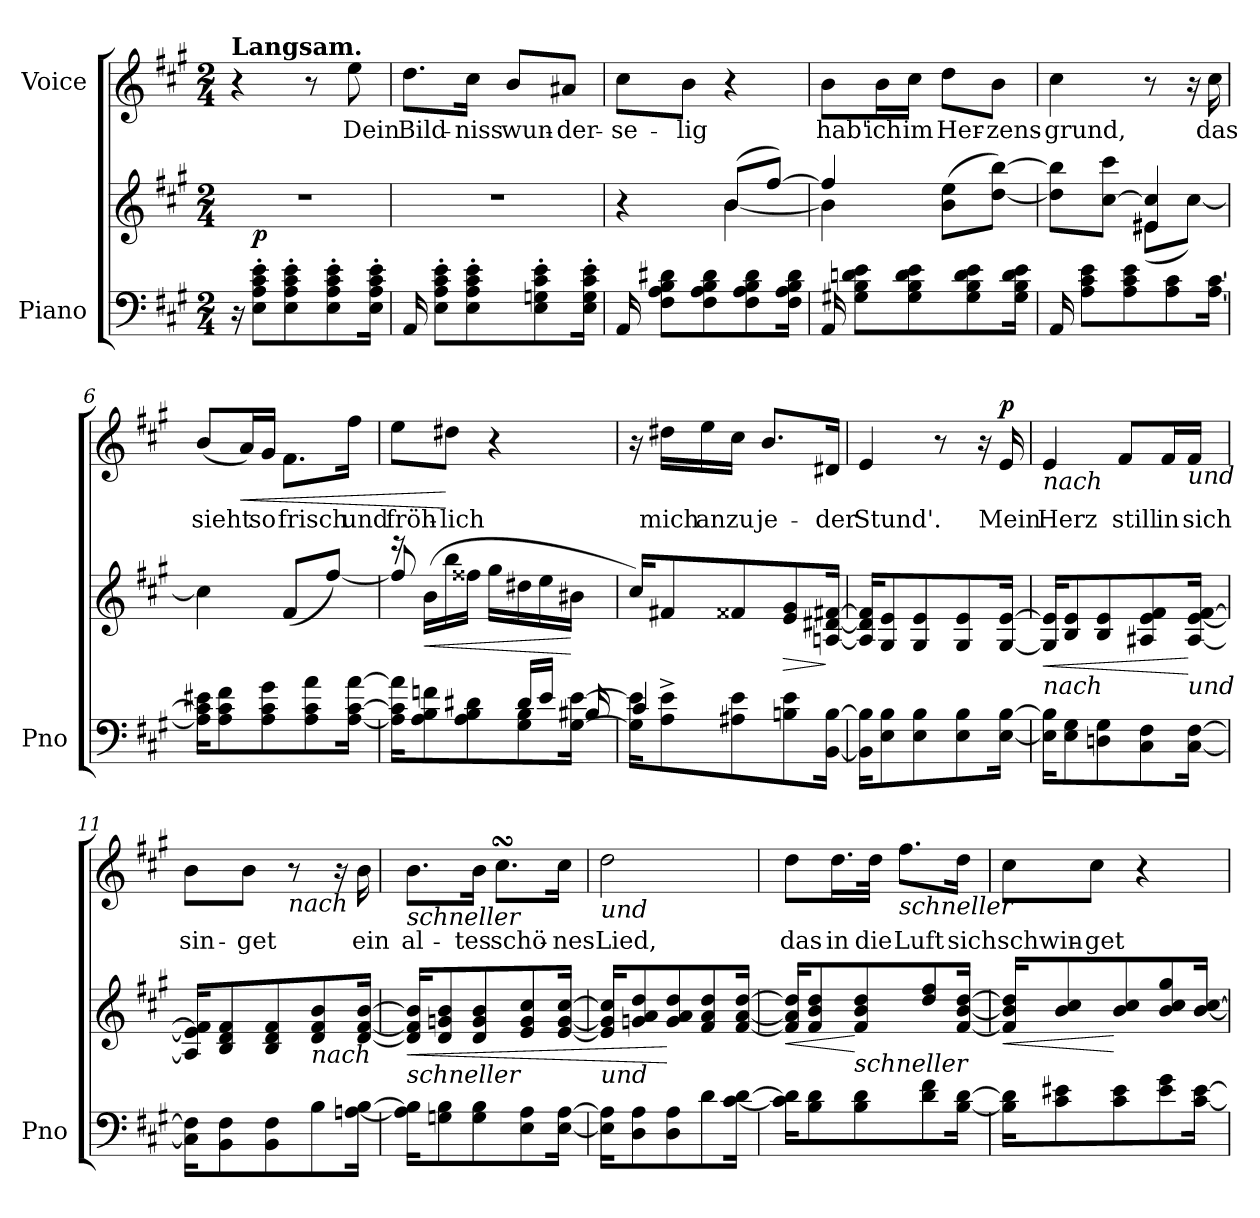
**kern	**kern	**dynam	**kern	**text	**dynam
*part2	*part2	*part2	*part1	*part1	*part1
*staff3	*staff2	*staff2/3	*staff1	*staff1	*staff1
*I"Piano	*	*	*I"Voice	*	*
*I'Pno	*	*	*	*	*
*clefF4	*clefG2	*	*clefG2	*	*
*k[f#c#g#]	*k[f#c#g#]	*	*k[f#c#g#]	*	*
*M2/4	*M2/4	*	*M2/4	*	*
=1	=1	=1	=1	=1	=1
*	*^	*	*	*	*
!	!	!	!	!LO:TX:a:B:t=Langsam.	!	!
16r	2r	16ryy	.	4r	.	.
!	!	!	!LO:DY:b	!	!	!
8E\' 8A\' 8c#\' 8e\'L	.	4..ryy	p	.	.	.
8E\' 8A\' 8c#\' 8e\'	.	.	.	.	.	.
.	.	.	.	8r	.	.
8E\' 8A\' 8c#\' 8e\'	.	.	.	.	.	.
!	!	!	!	!	!LO:LY:b	!
.	.	.	.	8ee\	Dein	.
16E\' 16A\' 16c#\' 16e\'Jk	.	.	.	.	.	.
=2	=2	=2	=2	=2	=2	=2
!	!	!	!	!	!LO:LY:b	!
*	*v	*v	*	*	*	*
16AA/	2r	.	8.dd\L	Bild-	.
8E\' 8A\' 8c#\' 8e\'L	.	.	.	.	.
!	!	!	!	!LO:LY:b	!
8E\' 8A\' 8c#\' 8e\'	.	.	16cc#\Jk	-niss	.
!	!	!	!	!LO:LY:b	!
.	.	.	8b/L	wun-	.
8E\' 8Gn\' 8c#\' 8e\'	.	.	.	.	.
!	!	!	!	!LO:LY:b	!
.	.	.	8a#X/J	-der-	.
16E\' 16G\' 16c#\' 16e\'Jk	.	.	.	.	.
=3	=3	=3	=3	=3	=3
*	*^	*	*	*	*
!	!	!	!	!	!LO:LY:b	!
16AA/	4r	4ryy	.	8cc#\L	-se-	.
8F#\ 8A\ 8B\ 8d#X\L	.	.	.	.	.	.
!	!	!	!	!	!LO:LY:b	!
.	.	.	.	8b\J	-lig	.
8F#\ 8A\ 8B\ 8d#\	.	.	.	.	.	.
.	(8b/L	[4b\	.	4r	.	.
8F#\ 8A\ 8B\ 8d#\	.	.	.	.	.	.
.	[8ff#/J)	.	.	.	.	.
16F#\ 16A\ 16B\ 16d#\Jk	.	.	.	.	.	.
=4	=4	=4	=4	=4	=4	=4
!	!	!	!	!	!LO:LY:b	!
16AA/	4ff#/]	4b\]	.	8b\L	hab'	.
8G#X\ 8B\ 8dn\ 8e\L	.	.	.	.	.	.
!	!	!	!	!	!LO:LY:b	!
.	.	.	.	16b\L	ich	.
!	!	!	!	!	!LO:LY:b	!
8G#\ 8B\ 8d\ 8e\	.	.	.	16cc#\JJ	im	.
!	!	!	!	!	!LO:LY:b	!
.	(8b\ 8ee\L	4ryy	.	8dd\L	Her-	.
8G#\ 8B\ 8d\ 8e\	.	.	.	.	.	.
!	!	!	!	!	!LO:LY:b	!
.	[8dd\ [8bb\J)	.	.	8b\J	-zens-	.
16G#\ 16B\ 16d\ 16e\Jk	.	.	.	.	.	.
!!LO:LB:g=z
=5	=5	=5	=5	=5	=5	=5
!	!	!	!	!	!LO:LY:b	!
16AA/	8dd\] 8bb\]L	4ryy	.	4cc#\	-grund,	.
8A\ 8c#\ 8e\L	.	.	.	.	.	.
.	[8cc#\ 8ccc#\J	.	.	.	.	.
8A\ 8c#\ 8e\	.	.	.	.	.	.
.	(4e#X/ 4cc#/]	(8e#\L	.	8r	.	.
8A\ 8c#\	.	.	.	.	.	.
.	.	[8cc#\J)	.	16r	.	.
!	!	!	!	!	!LO:LY:b	!
[16A\ [16c#\Jk	.	.	.	16cc#\	das	.
*	*v	*v	*	*	*	*
=6	=6	=6	=6	=6	=6
!	!	!	!	!LO:LY:b	!
16A\] 16c#\] 16e#X\KL)	4cc#\]	.	(8b/L	sieht	.
8A\ 8c#\ 8f#\	.	.	.	.	.
!	!	!	!	!	!LO:HP:b
.	.	.	16a/L)	.	<
!	!	!	!	!LO:LY:b	!
8A\ 8c#\ 8g#\	.	.	16g#/JJ	so	.
!	!	!	!	!LO:LY:b	!
.	(8f#/L	.	8.f#\L	frisch	.
8A\ 8c#\ 8a\	.	.	.	.	.
.	[8ff#/J)	.	.	.	.
!	!	!	!	!LO:LY:b	!
[16A\ [16c#\ [16a\Jk	.	.	16ff#\Jk	und	.
=7	=7	=7	=7	=7	=7
*^	*^	*	*	*	*
!	!	!	!	!	!	!LO:LY:b	!
16A\] 16c#\] 16a\]KL	16ryy	16r	8ff#/]	.	8ee\L	fröh-	.
!	!	!	!	!LO:HP:b	!	!	!
8A\ 8B\ 8fn\	4ryy	(16b\LL	.	<	.	.	.
!	!	!	!	!	!	!LO:LY:b	!
.	.	16bb\	8ryy	.	8dd#X\J	-lich	[
8A\ 8B\ 8d#X\	.	16ff##X\JJ	.	.	.	.	.
.	.	16gg#\LL	4ryy	.	4r	.	.
8G#\ 8B\	16d#/LL	16dd#X\	.	.	.	.	.
.	16e/JJ	16ee\	.	.	.	.	.
[16G#\ [16e\Jk	16B#X/	16b#X\JJ	.	[	.	.	.
*	*	*v	*v	*	*	*	*
=8	=8	=8	=8	=8	=8	=8
16G#\] 16e\]KL	4c#/	16cc#/KL)	.	16r	.	.
!	!	!	!	!	!LO:LY:b	!
8A\^> 8e\^>	.	8f#X/	.	16dd#X\LL	mich	.
!	!	!	!	!	!LO:LY:b	!
.	.	.	.	16ee\	an	.
!	!	!	!	!	!LO:LY:b	!
8A#X\ 8e\	.	8f##X/	.	16cc#\JJ	zu	.
!	!	!	!	!	!LO:LY:b	!
.	4ryy	.	.	8.b/L	je-	.
!	!	!	!LO:HP:b	!	!	!
8Bn\ 8e\	.	8e/ 8g#/	>	.	.	.
!	!	!	!	!	!LO:LY:b	!
[16BB\ [16B\Jk	.	[16An/ [16d#X/ [16f#X/Jk	]	16d#X/Jk	-der	.
*v	*v	*	*	*	*	*
!!LO:LB:g=z
=9	=9	=9	=9	=9	=9
!	!	!	!	!LO:LY:b	!
16BB\] 16B\]KL	16A/] 16d#/] 16f#/]KL	.	4e/	Stund'.	.
8E\ 8B\	8G#/ 8e/	.	.	.	.
8E\ 8B\	8G#/ 8e/	.	.	.	.
.	.	.	8r	.	.
8E\ 8B\	8G#/ 8e/	.	.	.	.
.	.	.	16r	.	.
!	!	!	!	!LO:LY:b	!LO:DY:b
[16E\ [16B\Jk	[16G#/ [16e/Jk	.	16e/	Mein	p
=10	=10	=10	=10	=10	=10
!	!	!	!LO:TX:b:i:t=nach	!	!
!	!LO:TX:b:i:t=nach	!	!	!	!
!	!	!LO:HP:b	!	!LO:LY:b	!
16E\] 16B\]KL	16G#/] 16e/]KL	<	4e/	Herz	.
8E\ 8G#\	8B/ 8e/	.	.	.	.
8Dn\ 8G#\	8B/ 8e/	.	.	.	.
!	!	!	!	!LO:LY:b	!
.	.	.	8f#/L	still	.
8C#\ 8F#\	8A#X/ 8e/ 8f#/	.	.	.	.
!	!	!	!	!LO:LY:b	!
.	.	.	16f#/L	in	.
!	!	!	!LO:TX:b:i:t=und	!	!
!	!LO:TX:b:i:t=und	!	!	!	!
!	!	!	!	!LO:LY:b	!
[16C#\ [16F#\Jk	[16A#/ [16e/ [16f#/Jk	[	16f#/JJ	sich	.
=11	=11	=11	=11	=11	=11
!	!	!	!	!LO:LY:b	!
16C#\] 16F#\]KL	16A#/] 16e/] 16f#/]KL	.	8b\L	sin-	.
8BB\ 8F#\	8B/ 8d/ 8f#/	.	.	.	.
!	!	!	!	!LO:LY:b	!
.	.	.	8b\J	-get	.
8BB\ 8F#\	8B/ 8d/ 8f#/	.	.	.	.
!	!	!	!LO:TX:b:i:t=nach	!	!
.	.	.	8r	.	.
!	!LO:TX:b:i:t=nach	!	!	!	!
8B\	8d/ 8f#/ 8b/	.	.	.	.
.	.	.	16r	.	.
!	!	!	!	!LO:LY:b	!
[16An\ [16B\Jk	[16d/ [16f#/ [16b/Jk	.	16b\	ein	.
=12	=12	=12	=12	=12	=12
!	!	!	!LO:TX:b:i:t=schneller	!	!
!	!LO:TX:b:i:t=schneller	!	!	!	!
!	!	!LO:HP:b	!	!LO:LY:b	!
16A\] 16B\]KL	16d/] 16f#/] 16b/]KL	<	8.b\L	al-	.
8Gn\ 8B\	8d/ 8gn/ 8b/	.	.	.	.
!	!	!	!	!LO:LY:b	!
8G\ 8B\	8d/ 8g/ 8b/	.	16b\Jk	-tes	.
!	!	!	!	!LO:LY:b	!
.	.	.	8.cc#sSsS\L	schö-	.
8E\ 8A\	8e/ 8g/ 8cc#/	.	.	.	.
!	!	!	!	!LO:LY:b	!
[16E\ [16A\Jk	[16e/ [16g/ [16cc#/Jk	.	16cc#\Jk	-nes	.
!!LO:LB:g=z
=13	=13	=13	=13	=13	=13
!	!	!	!LO:TX:b:i:t=und	!	!
!	!LO:TX:b:i:t=und	!	!	!	!
!	!	!	!	!LO:LY:b	!
16E\] 16A\]KL	16e/] 16g/] 16cc#/]KL	.	2dd\	Lied,	.
8D\ 8A\	8gn/ 8a/ 8dd/	.	.	.	.
8D\ 8A\	8g/ 8a/ 8dd/	[	.	.	.
8d\	8f#/ 8a/ 8dd/	.	.	.	.
[16c#\ [16d\Jk	[16f#/ [16a/ [16dd/Jk	.	.	.	.
=14	=14	=14	=14	=14	=14
!	!	!LO:HP:b	!	!LO:LY:b	!
16c#\] 16d\]KL	16f#/] 16a/] 16dd/]KL	<	8dd\L	das	.
8B\ 8d\	8f#/ 8b/ 8dd/	.	.	.	.
!	!	!	!	!LO:LY:b	!
.	.	.	16.dd\L	in	.
!	!LO:TX:b:i:t=schneller	!	!	!	!
8B\ 8d\	8f#/ 8b/ 8dd/	[	.	.	.
!	!	!	!	!LO:LY:b	!
.	.	.	32dd\JJk	die	.
!	!	!	!LO:TX:b:i:t=schneller	!	!
!	!	!	!	!LO:LY:b	!
.	.	.	8.ff#\L	Luft	.
8d\ 8f#\	8dd/ 8ff#/	.	.	.	.
!	!	!	!	!LO:LY:b	!
[16B\ [16d\Jk	[16f#/ [16b/ [16dd/Jk	.	16dd\Jk	sich	.
=15	=15	=15	=15	=15	=15
!	!	!LO:HP:b	!	!LO:LY:b	!
16B\] 16d\]KL	16f#/] 16b/] 16dd/]KL	<	8cc#\L	schwin-	.
8c#\ 8e#X\	8b/ 8cc#/	.	.	.	.
!	!	!	!	!LO:LY:b	!
.	.	.	8cc#\J	-get	.
8c#\ 8e#\	8b/ 8cc#/	[	.	.	.
.	.	.	4r	.	.
8e#\ 8g#\	8b/ 8cc#/ 8gg#/	.	.	.	.
[16c#\ [16e#\Jk	[16b/ [16cc#/Jk	.	.	.	.
=	=	=	=	=	=
*-	*-	*-	*-	*-	*-
